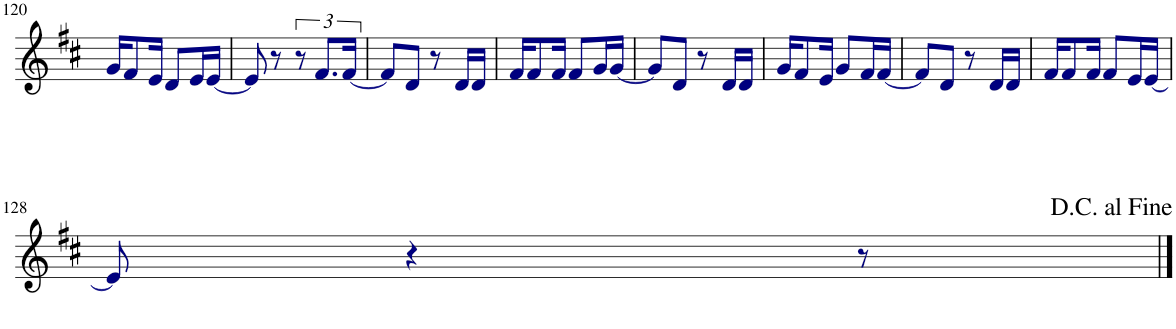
**kern
*part1
*staff1
*I"Flauta
*I'Fl.
!!LO:PB:g=z
*clefG2
*k[f#c#]
*M2/4
=120
16gi/KL
8f#i/
16ei/Jk
8di/L
16ei/L
[16ei/JJ
=121
8ei/]
8r
12r
12.f#i/L
[24f#i/Jk
=122
8f#i/L]
8di/J
8r
16di/LL
16di/JJ
=123
16f#i/KL
8f#i/
16f#i/Jk
8f#i/L
16gi/L
[16gi/JJ
=124
8gi/L]
8di/J
8r
16di/LL
16di/JJ
=125
16gi/KL
8f#i/
16ei/Jk
8gi/L
16f#i/L
[16f#i/JJ
=126
8f#i/L]
8di/J
8r
16di/LL
16di/JJ
=127
16f#i/KL
8f#i/
16f#i/Jk
8f#i/L
16ei/L
[16ei/JJ
!!LO:LB:g=z
=128
8ei/]
4r
8r
==
*-
